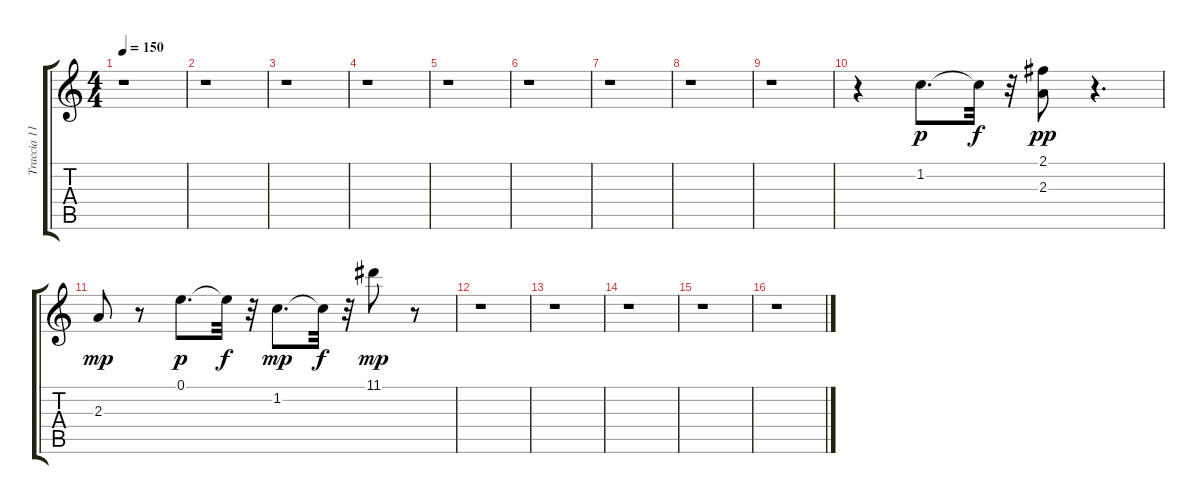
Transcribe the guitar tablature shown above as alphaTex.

\track ("Traccia 11" "Traccia 11") {instrument electricbassfinger}
\staff {score tabs}
\tuning (E4 B3 G3 D3 A2 E2) {hide}
\ts (4 4)
\tempo 150
\clef g2
\ks c
r.1{dy p} |
r.1 |
r.1 |
r.1 |
r.1 |
r.1 |
r.1 |
r.1 |
r.1 |
r.4 1.2.8{d} 1.2{t}.32{dy f} r.32 (2.1 2.3).8{dy pp} r.4{d} |
2.3.8{dy mp} r.8 0.1.8{d dy p} 0.1{t}.32{dy f} r.32 1.2.8{d dy mp} 1.2{t}.32{dy f} r.32 11.1.8{dy mp} r.8 |
r.1 |
r.1 |
r.1 |
r.1 |
r.1
